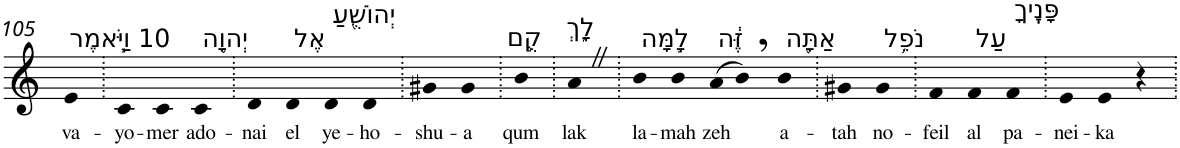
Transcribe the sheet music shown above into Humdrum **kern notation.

**kern	**text
*part1	*part1
*staff1	*staff1
*I"Piano	*
*I'Pno	*
!!LO:PB:g=z
*clefG2	*
*k[]	*
=105	=105
!LO:TX:a:t=10 וַיֹּ֧אמֶר	!
!	!LO:LY:b
4e	va-
=106.	=106.
!	!LO:LY:b
4c	-yo-
!	!LO:LY:b
4c	-mer
!LO:TX:a:t=יְהוָ֛ה	!
!	!LO:LY:b
4c	ado-
=107.	=107.
!	!LO:LY:b
4d	-nai
!LO:TX:a:t=אֶל	!
!	!LO:LY:b
4d	el
!LO:TX:a:t=יְהוֹשֻׁ֖עַ	!
!	!LO:LY:b
4d	ye-
!	!LO:LY:b
4d	-ho-
=108.	=108.
!	!LO:LY:b
4g#X	-shu-
!	!LO:LY:b
4g#	-a
=109.	=109.
!LO:TX:a:t=קֻ֣ם	!
!	!LO:LY:b
4b	qum
=110.	=110.
!LO:TX:a:t=לָ֑ךְ	!
!	!LO:LY:b
4aZ	lak
=111.	=111.
!LO:TX:a:t=לָ֣מָּה	!
!	!LO:LY:b
4b	la-
!	!LO:LY:b
4b	-mah
!LO:TX:a:t=זֶּ֔ה	!
!	!LO:LY:b
(>8a	zeh
8b,)	.
!LO:TX:a:t=אַתָּ֖ה	!
!	!LO:LY:b
4b	a-
=112.	=112.
!	!LO:LY:b
4g#X	-tah
!LO:TX:a:t=נֹפֵ֥ל	!
!	!LO:LY:b
4g#	no-
=113.	=113.
!	!LO:LY:b
4f	-feil
!LO:TX:a:t=עַל	!
!	!LO:LY:b
4f	al
!LO:TX:a:t=פָּנֶֽיךָ	!
!	!LO:LY:b
4f	pa-
=114.	=114.
!	!LO:LY:b
4e	-nei-
!	!LO:LY:b
4e	-ka
4r	.
=.	=.
*-	*-
